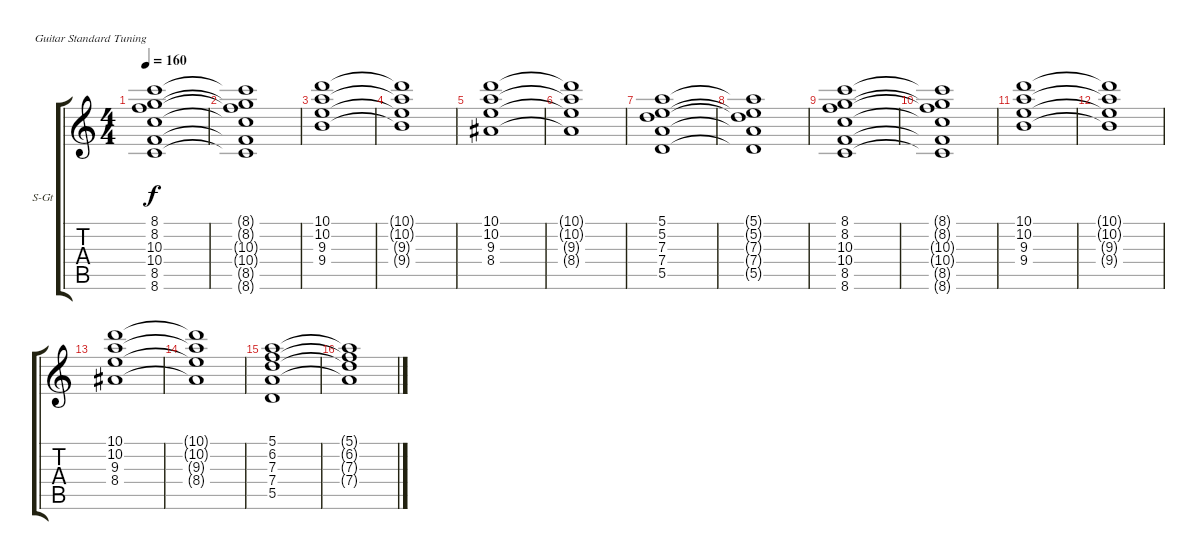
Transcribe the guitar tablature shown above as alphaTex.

\bracketExtendMode groupsimilarinstruments
\firstSystemTrackNameOrientation horizontal
\otherSystemsTrackNameOrientation horizontal
\track ("Layer Keyboards" "S-Gt") {instrument pad2warm}
\staff {score tabs}
\tuning (E4 B3 G3 D3 A2 E2)
\displaytranspose 12
\ts (4 4)
\tempo 160
\clef g2
\ks c
(8.1 8.2 10.3 10.4 8.5 8.6).1{dy f} |
(8.1{t} 8.2{t} 10.3{t} 10.4{t} 8.5{t} 8.6{t}).1 |
(10.1 10.2 9.3 9.4).1 |
(10.1{t} 10.2{t} 9.3{t} 9.4{t}).1 |
(10.1 10.2 9.3 8.4).1 |
(10.1{t} 10.2{t} 9.3{t} 8.4{t}).1 |
(5.1 5.2 7.3 7.4 5.5).1 |
(5.1{t} 5.2{t} 7.3{t} 7.4{t} 5.5{t}).1 |
(8.1 8.2 10.3 10.4 8.5 8.6).1 |
(8.1{t} 8.2{t} 10.3{t} 10.4{t} 8.5{t} 8.6{t}).1 |
(10.1 10.2 9.3 9.4).1 |
(10.1{t} 10.2{t} 9.3{t} 9.4{t}).1 |
(10.1 10.2 9.3 8.4).1 |
(10.1{t} 10.2{t} 9.3{t} 8.4{t}).1 |
(5.1 6.2 7.3 7.4 5.5).1 |
(5.1{t} 6.2{t} 7.3{t} 7.4{t}).1
